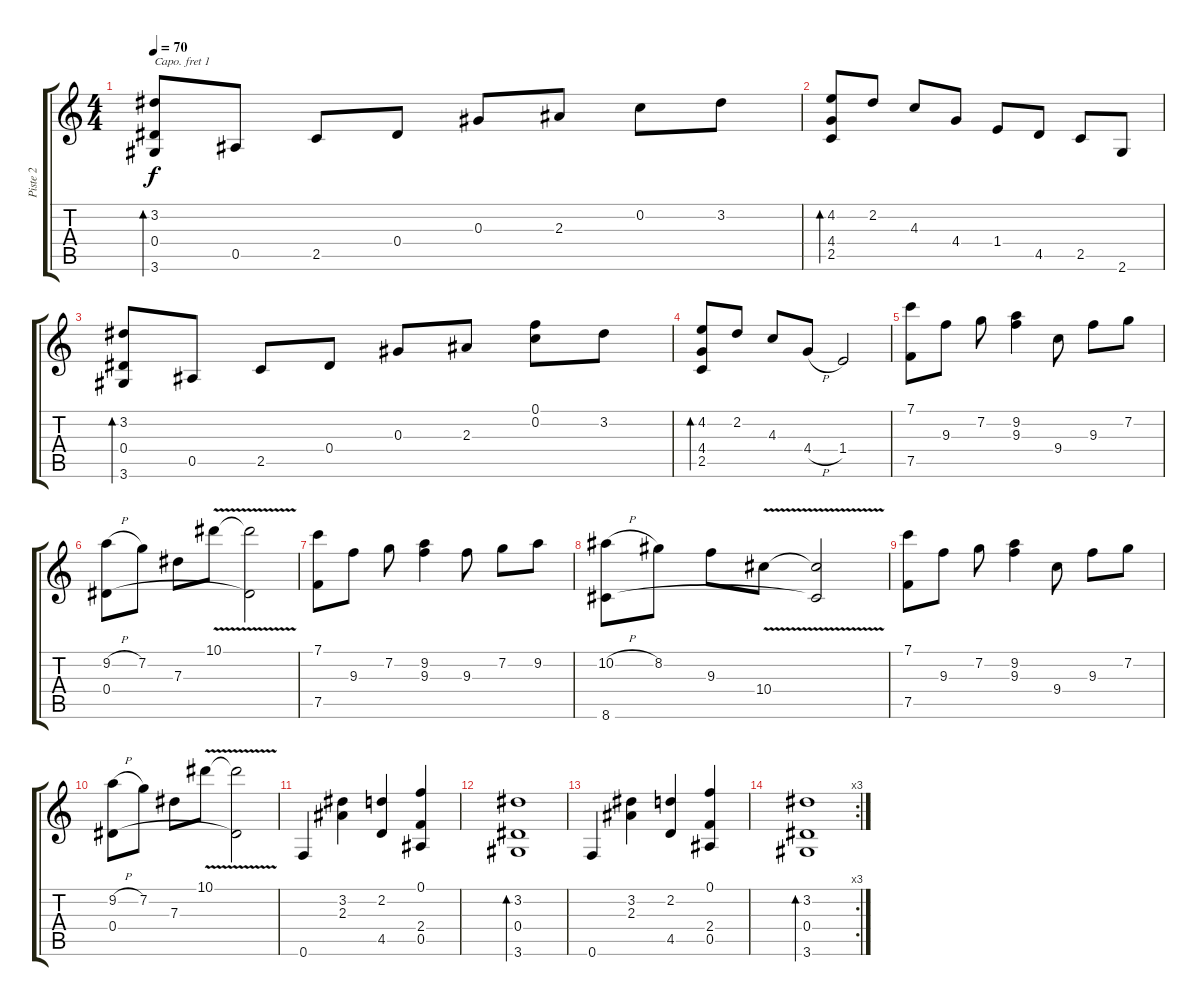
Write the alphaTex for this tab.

\track ("Piste 2" "Piste 2") {instrument acousticguitarnylon}
\staff {score tabs}
\capo 1
\tuning (E4 B3 G3 D3 A2 E2) {hide}
\ts (4 4)
\tempo 70
\clef g2
\ks c
(3.2 0.4 3.6).8{bd 60 dy f} 0.5.8 2.5.8 0.4.8 0.3.8 2.3.8 0.2.8 3.2.8 |
(4.2 4.4 2.5).8{bd 60} 2.2.8 4.3.8 4.4.8 1.4.8 4.5.8 2.5.8 2.6.8 |
(3.2 0.4 3.6).8{bd 60} 0.5.8 2.5.8 0.4.8 0.3.8 2.3.8 (0.1 0.2).8 3.2.8 |
(4.2 4.4 2.5).8{bd 60} 2.2.8 4.3.8 4.4{h}.8 1.4.2 |
(7.1 7.5).8 9.3.8 7.2.8 (9.2 9.3).4 9.4.8 9.3.8 7.2.8 |
(9.2{h} 0.4).8 7.2.8 7.3.8 10.1{v}.8 (10.1{t} 0.4{t}).2 |
(7.1 7.5).8 9.3.8 7.2.8 (9.2 9.3).4 9.3.8 7.2.8 9.2.8 |
(10.2{h} 8.6).8 8.2.8 9.3.8 10.4{v}.8 (10.4{t} 8.6{t}).2 |
(7.1 7.5).8 9.3.8 7.2.8 (9.2 9.3).4 9.4.8 9.3.8 7.2.8 |
(9.2{h} 0.4).8 7.2.8 7.3.8 10.1{v}.8 (10.1{t} 0.4{t}).2 |
0.6.4 (3.2 2.3).4 (2.2 4.5).4 (0.1 2.4 0.5).4 |
(3.2 0.4 3.6).1{bd 60} |
0.6.4 (3.2 2.3).4 (2.2 4.5).4 (0.1 2.4 0.5).4 |
\rc 3
(3.2 0.4 3.6).1{bd 60}
